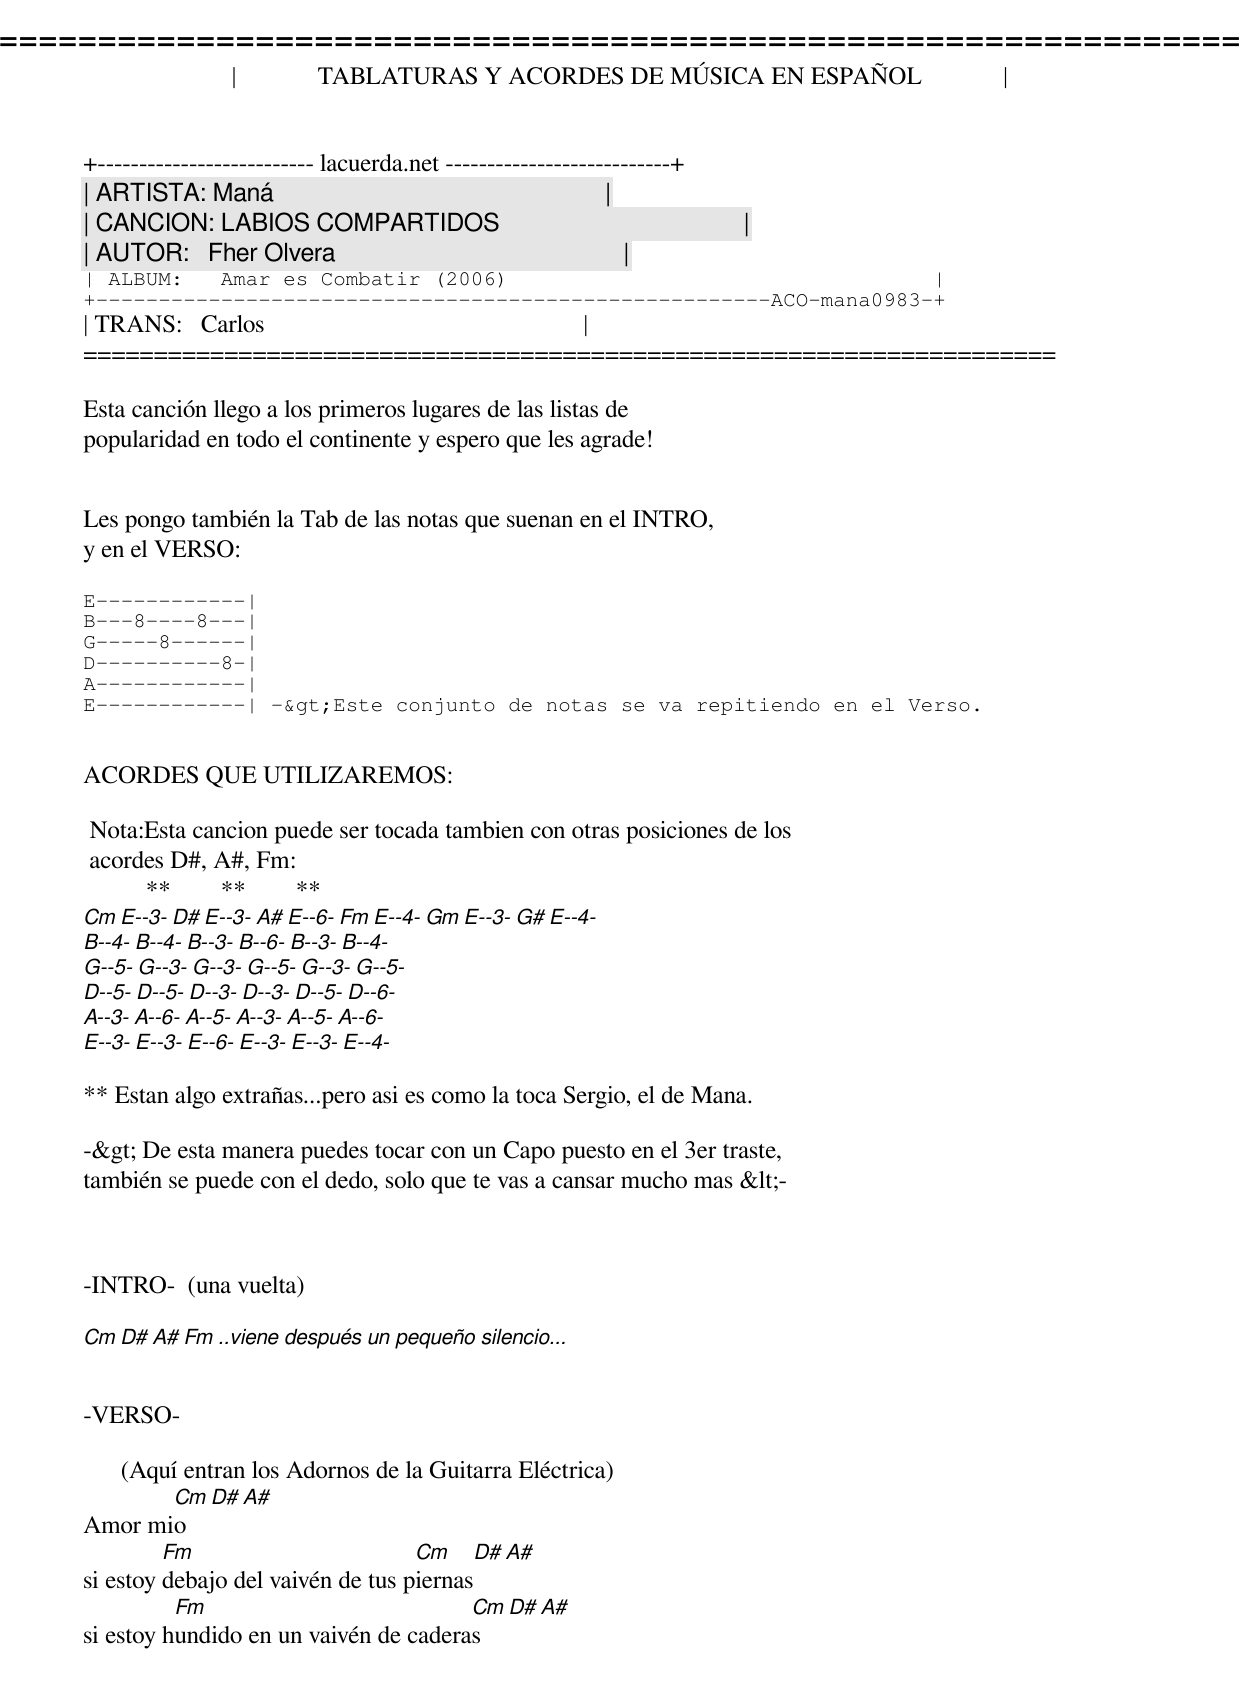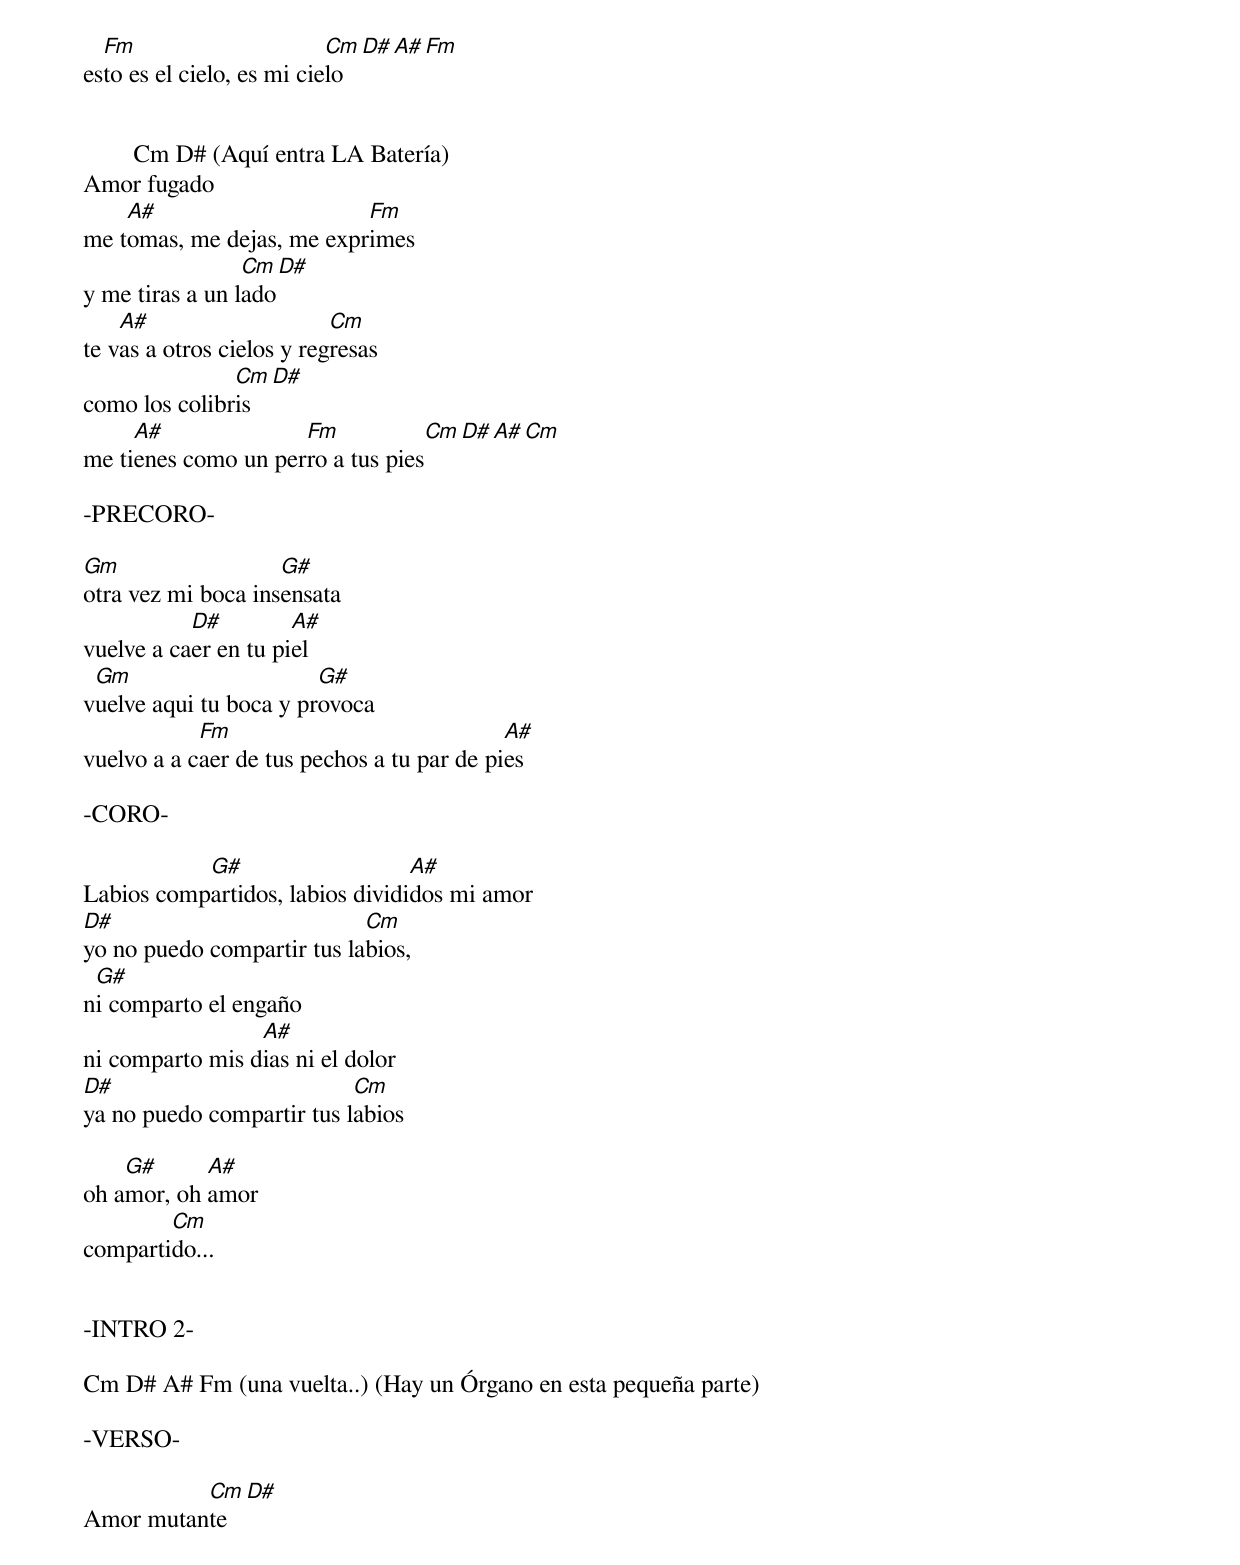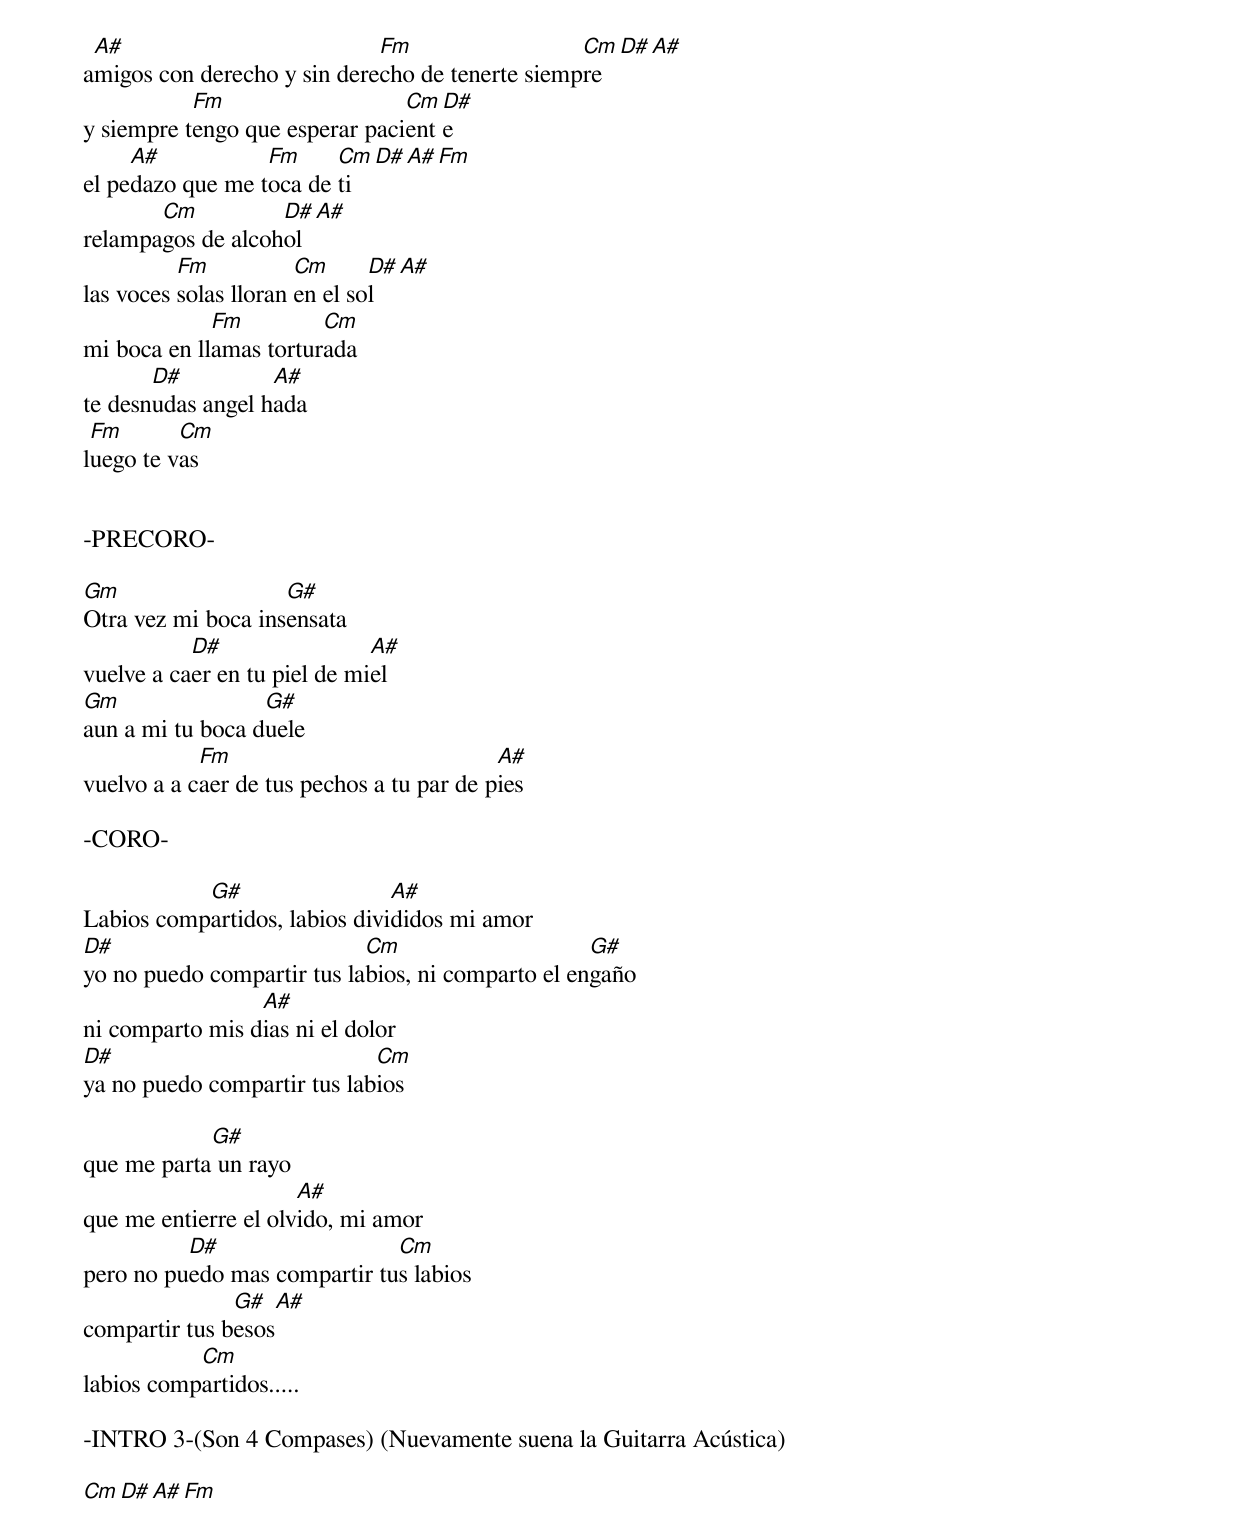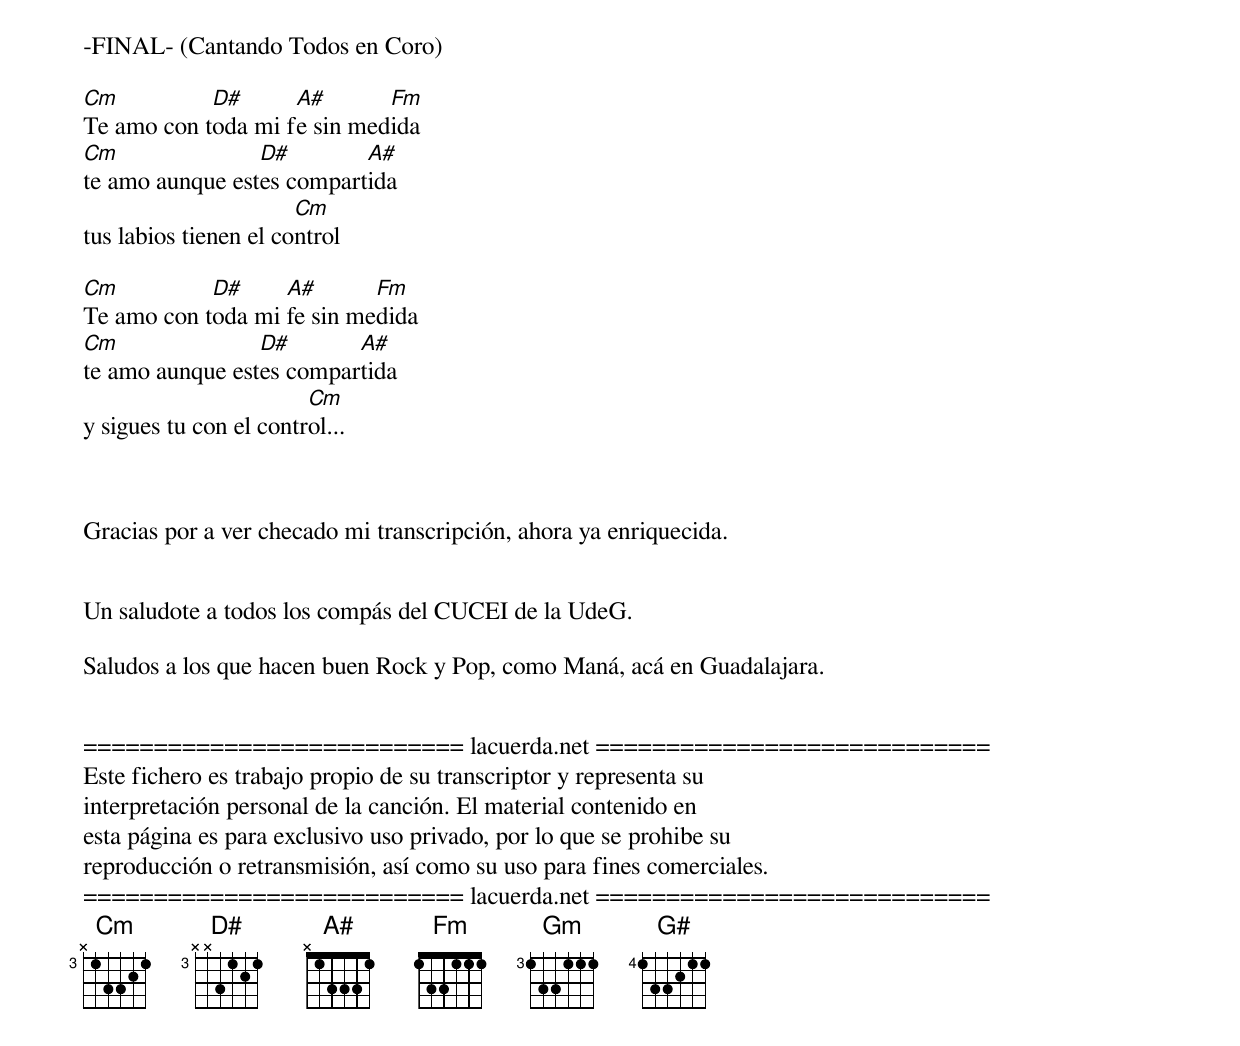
=====================================================================
|             TABLATURAS Y ACORDES DE MÚSICA EN ESPAÑOL             |
+-------------------------- lacuerda.net ---------------------------+
| ARTISTA: Maná                                                     |
| CANCION: LABIOS COMPARTIDOS                                       |
| AUTOR:   Fher Olvera                                              |
| ALBUM:   Amar es Combatir (2006)                                  |
+------------------------------------------------------ACO-mana0983-+
| TRANS:   Carlos                                                   |
=====================================================================

Esta canción llego a los primeros lugares de las listas de
popularidad en todo el continente y espero que les agrade!


Les pongo también la Tab de las notas que suenan en el INTRO,
y en el VERSO:

E------------|
B---8----8---|
G-----8------|
D----------8-|
A------------|
E------------| -&gt;Este conjunto de notas se va repitiendo en el Verso.


ACORDES QUE UTILIZAREMOS:

 Nota:Esta cancion puede ser tocada tambien con otras posiciones de los
 acordes D#, A#, Fm:
          **        **        **
Cm  E--3- D# E--3-  A# E--6-  Fm E--4-  Gm E--3-  G# E--4-
    B--4-    B--4-     B--3-     B--6-     B--3-     B--4-
    G--5-    G--3-     G--3-     G--5-     G--3-     G--5-
    D--5-    D--5-     D--3-     D--3-     D--5-     D--6-
    A--3-    A--6-     A--5-     A--3-     A--5-     A--6-
    E--3-    E--3-     E--6-     E--3-     E--3-     E--4-

** Estan algo extrañas...pero asi es como la toca Sergio, el de Mana.

-&gt; De esta manera puedes tocar con un Capo puesto en el 3er traste,
también se puede con el dedo, solo que te vas a cansar mucho mas &lt;-



-INTRO-  (una vuelta)

Cm  D#  A#  Fm ..viene después un pequeño silencio...


-VERSO-

      (Aquí entran los Adornos de la Guitarra Eléctrica)
       Cm  D# A#
Amor mio
         Fm                        Cm    D# A#
si estoy debajo del vaivén de tus piernas
          Fm                           Cm D# A#
si estoy hundido en un vaivén de caderas
  Fm                       Cm D# A# Fm
esto es el cielo, es mi cielo


        Cm D# (Aquí entra LA Batería)
Amor fugado
    A#                     Fm
me tomas, me dejas, me exprimes
                 Cm D#
y me tiras a un lado
    A#                     Cm
te vas a otros cielos y regresas
               Cm D#
como los colibris
     A#              Fm           Cm D# A# Cm
me tienes como un perro a tus pies

-PRECORO-

Gm                  G#
otra vez mi boca insensata
           D#         A#
vuelve a caer en tu piel
 Gm                     G#
vuelve aqui tu boca y provoca
            Fm                              A#
vuelvo a a caer de tus pechos a tu par de pies

-CORO-

           G#                    A#
Labios compartidos, labios divididos mi amor
D#                          Cm
yo no puedo compartir tus labios,
 G#
ni comparto el engaño
                 A#
ni comparto mis dias ni el dolor
D#                         Cm
ya no puedo compartir tus labios

    G#      A#
oh amor, oh amor
        Cm
compartido...


-INTRO 2-

Cm D# A# Fm (una vuelta..) (Hay un Órgano en esta pequeña parte)

-VERSO-

          Cm D#
Amor mutante
 A#                          Fm                  Cm D# A#
amigos con derecho y sin derecho de tenerte siempre
           Fm                   Cm D#
y siempre tengo que esperar paciente
     A#           Fm     Cm D# A# Fm
el pedazo que me toca de ti
       Cm          D# A#
relampagos de alcohol
          Fm           Cm      D# A#
las voces solas lloran en el sol
             Fm         Cm
mi boca en llamas torturada
       D#          A#
te desnudas angel hada
 Fm       Cm
luego te vas


-PRECORO-

Gm                  G#
Otra vez mi boca insensata
           D#                 A#
vuelve a caer en tu piel de miel
Gm                G#
aun a mi tu boca duele
            Fm                             A#
vuelvo a a caer de tus pechos a tu par de pies

-CORO-

           G#                  A#
Labios compartidos, labios divididos mi amor
D#                          Cm                     G#
yo no puedo compartir tus labios, ni comparto el engaño
                 A#
ni comparto mis dias ni el dolor
D#                           Cm
ya no puedo compartir tus labios

            G#
que me parta un rayo
                      A#
que me entierre el olvido, mi amor
          D#                  Cm
pero no puedo mas compartir tus labios
               G#  A#
compartir tus besos
           Cm
labios compartidos.....

-INTRO 3-(Son 4 Compases) (Nuevamente suena la Guitarra Acústica)

Cm D# A# Fm

-FINAL- (Cantando Todos en Coro)

Cm          D#      A#       Fm
Te amo con toda mi fe sin medida
Cm               D#        A#
te amo aunque estes compartida
                       Cm
tus labios tienen el control

Cm          D#     A#       Fm
Te amo con toda mi fe sin medida
Cm               D#       A#
te amo aunque estes compartida
                        Cm
y sigues tu con el control...



Gracias por a ver checado mi transcripción, ahora ya enriquecida.


Un saludote a todos los compás del CUCEI de la UdeG.

Saludos a los que hacen buen Rock y Pop, como Maná, acá en Guadalajara.


=========================== lacuerda.net ============================
Este fichero es trabajo propio de su transcriptor y representa su
interpretación personal de la canción. El material contenido en
esta página es para exclusivo uso privado, por lo que se prohibe su
reproducción o retransmisión, así como su uso para fines comerciales.
=========================== lacuerda.net ============================
